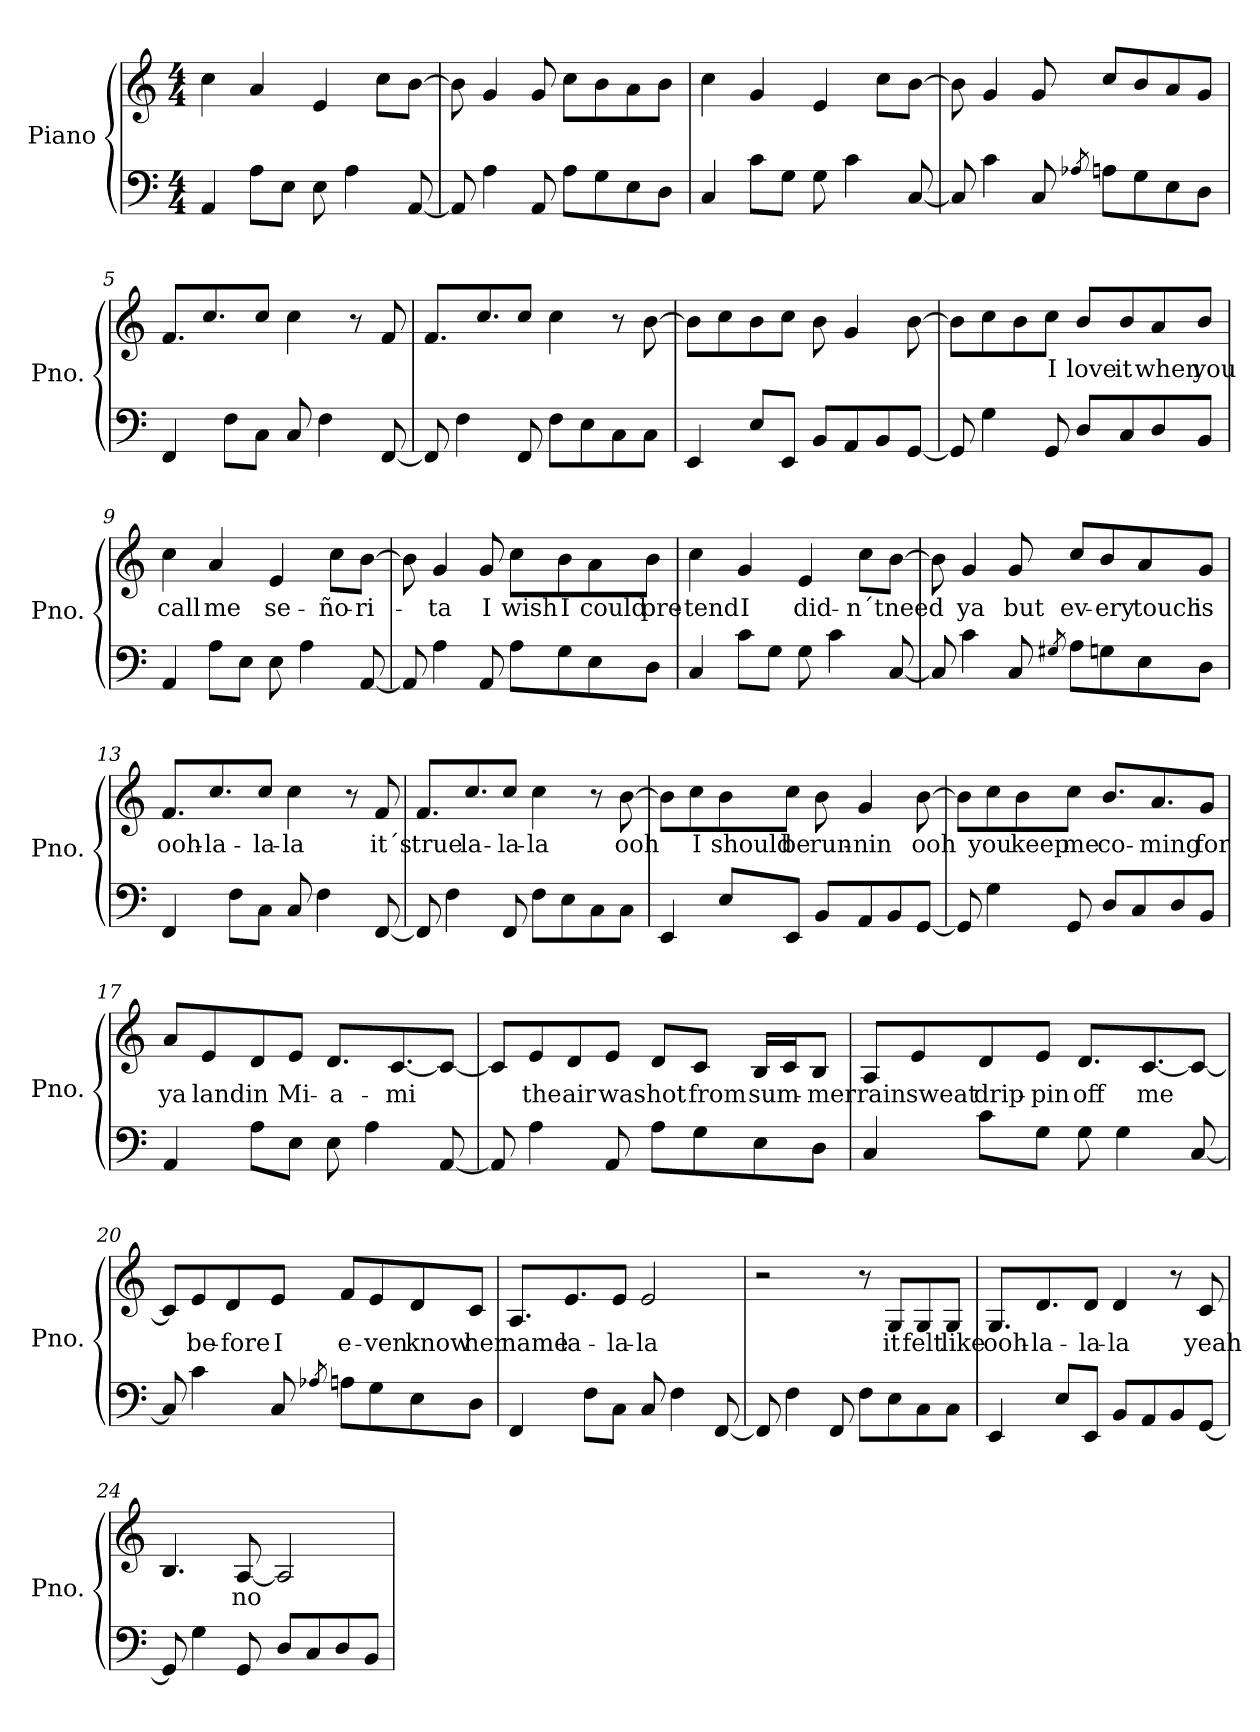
**kern	**kern	**text
*part1	*part1	*part1
*staff2	*staff1	*staff1
*I"Piano	*	*
*I'Pno.	*	*
*clefF4	*clefG2	*
*k[]	*k[]	*
*M4/4	*M4/4	*
*MM116	*MM116	*
=1	=1	=1
4AA/	4cc\	.
8A\L	4a/	.
8E\J	.	.
8E\	4e/	.
4A\	.	.
.	8cc\L	.
[8AA/	[8b\J	.
=2	=2	=2
8AA/]	8b\]	.
4A\	4g/	.
8AA/	8g/	.
8A\L	8cc\L	.
8G\	8b\	.
8E\	8a\	.
8D\J	8b\J	.
=3	=3	=3
4C/	4cc\	.
8c\L	4g/	.
8G\J	.	.
8G\	4e/	.
4c\	.	.
.	8cc\L	.
[8C/	[8b\J	.
=4	=4	=4
8C/]	8b\]	.
4c\	4g/	.
8C/	8g/	.
8qA-X/	.	.
8An\L	8cc/L	.
8G\	8b/	.
8E\	8a/	.
8D\J	8g/J	.
=5	=5	=5
4FF/	8.f/L	.
.	8.cc/	.
8F\L	.	.
8C\J	8cc/J	.
8C/	4cc\	.
4F\	.	.
.	8r	.
[8FF/	8f/	.
!!LO:LB:g=z
=6	=6	=6
8FF/]	8.f/L	.
4F\	.	.
.	8.cc/	.
8FF/	8cc/J	.
8F\L	4cc\	.
8E\	.	.
8C\	8r	.
8C\J	[8b\	.
=7	=7	=7
4EE/	8b\L]	.
.	8cc\	.
8E/L	8b\	.
8EE/J	8cc\J	.
8BB/L	8b\	.
8AA/	4g/	.
8BB/	.	.
[8GG/J	[8b\	.
=8	=8	=8
8GG/]	8b\L]	.
4G\	8cc\	.
.	8b\	.
!	!	!LO:LY:b
8GG/	8cc\J	I
!	!	!LO:LY:b
8D/L	8b/L	love
!	!	!LO:LY:b
8C/	8b/	it
!	!	!LO:LY:b
8D/	8a/	when
!	!	!LO:LY:b
8BB/J	8b/J	you
=9	=9	=9
!	!	!LO:LY:b
4AA/	4cc\	call
!	!	!LO:LY:b
8A\L	4a/	me
8E\J	.	.
!	!	!LO:LY:b
8E\	4e/	se-
4A\	.	.
!	!	!LO:LY:b
.	8cc\L	-ño-
!	!	!LO:LY:b
[8AA/	[8b\J	-ri-
!!LO:LB:g=z
=10	=10	=10
8AA/]	8b\]	.
!	!	!LO:LY:b
4A\	4g/	-ta
!	!	!LO:LY:b
8AA/	8g/	I
!	!	!LO:LY:b
8A\L	8cc\L	wish
!	!	!LO:LY:b
8G\	8b\	I
!	!	!LO:LY:b
8E\	8a\	could
!	!	!LO:LY:b
8D\J	8b\J	pre-
=11	=11	=11
!	!	!LO:LY:b
4C/	4cc\	-tend
!	!	!LO:LY:b
8c\L	4g/	I
8G\J	.	.
!	!	!LO:LY:b
8G\	4e/	did-
4c\	.	.
!	!	!LO:LY:b
.	8cc\L	-n´t
!	!	!LO:LY:b
[8C/	[8b\J	need
=12	=12	=12
8C/]	8b\]	.
!	!	!LO:LY:b
4c\	4g/	ya
!	!	!LO:LY:b
8C/	8g/	but
8qG#X/	.	.
!	!	!LO:LY:b
8A\L	8cc/L	ev-
!	!	!LO:LY:b
8Gn\	8b/	-ery
!	!	!LO:LY:b
8E\	8a/	touch
!	!	!LO:LY:b
8D\J	8g/J	is
=13	=13	=13
!	!	!LO:LY:b
4FF/	8.f/L	ooh-
!	!	!LO:LY:b
.	8.cc/	-la-
8F\L	.	.
!	!	!LO:LY:b
8C\J	8cc/J	-la-
!	!	!LO:LY:b
8C/	4cc\	-la
4F\	.	.
.	8r	.
!	!	!LO:LY:b
[8FF/	8f/	it´s
!!LO:LB:g=z
=14	=14	=14
!	!	!LO:LY:b
8FF/]	8.f/L	true
4F\	.	.
!	!	!LO:LY:b
.	8.cc/	la-
!	!	!LO:LY:b
8FF/	8cc/J	-la-
!	!	!LO:LY:b
8F\L	4cc\	-la
8E\	.	.
8C\	8r	.
!	!	!LO:LY:b
8C\J	[8b\	ooh
=15	=15	=15
4EE/	8b\L]	.
!	!	!LO:LY:b
.	8cc\	I
!	!	!LO:LY:b
8E/L	8b\	should
!	!	!LO:LY:b
8EE/J	8cc\J	be
!	!	!LO:LY:b
8BB/L	8b\	run-
!	!	!LO:LY:b
8AA/	4g/	-nin
8BB/	.	.
!	!	!LO:LY:b
[8GG/J	[8b\	ooh
=16	=16	=16
8GG/]	8b\L]	.
!	!	!LO:LY:b
4G\	8cc\	you
!	!	!LO:LY:b
.	8b\	keep
!	!	!LO:LY:b
8GG/	8cc\J	me
!	!	!LO:LY:b
8D/L	8.b/L	co-
8C/	.	.
!	!	!LO:LY:b
.	8.a/	-ming
8D/	.	.
!	!	!LO:LY:b
8BB/J	8g/J	for
!!LO:LB:g=z
=17	=17	=17
!	!	!LO:LY:b
4AA/	8a/L	ya
!	!	!LO:LY:b
.	8e/	land
!	!	!LO:LY:b
8A\L	8d/	in
!	!	!LO:LY:b
8E\J	8e/J	Mi-
!	!	!LO:LY:b
8E\	8.d/L	-a-
4A\	.	.
!	!	!LO:LY:b
.	[8.c/	-mi
[8AA/	8c/J_	.
=18	=18	=18
8AA/]	8c/L]	.
!	!	!LO:LY:b
4A\	8e/	the
!	!	!LO:LY:b
.	8d/	air
!	!	!LO:LY:b
8AA/	8e/J	was
!	!	!LO:LY:b
8A\L	8d/L	hot
!	!	!LO:LY:b
8G\	8c/J	from
!	!	!LO:LY:b
8E\	16B/LL	sum-
.	16c/J	.
!	!	!LO:LY:b
8D\J	8B/J	-mer
=19	=19	=19
!	!	!LO:LY:b
4C/	8A/L	rain
!	!	!LO:LY:b
.	8e/	sweat
!	!	!LO:LY:b
8c\L	8d/	drip-
!	!	!LO:LY:b
8G\J	8e/J	-pin
!	!	!LO:LY:b
8G\	8.d/L	off
4G\	.	.
!	!	!LO:LY:b
.	[8.c/	me
[8C/	8c/J_	.
!!LO:PB:g=z
=20	=20	=20
8C/]	8c/L]	.
!	!	!LO:LY:b
4c\	8e/	be-
!	!	!LO:LY:b
.	8d/	-fore
!	!	!LO:LY:b
8C/	8e/J	I
8qA-X/	.	.
!	!	!LO:LY:b
8An\L	8f/L	e-
!	!	!LO:LY:b
8G\	8e/	-ven
!	!	!LO:LY:b
8E\	8d/	know
!	!	!LO:LY:b
8D\J	8c/J	her
=21	=21	=21
!	!	!LO:LY:b
4FF/	8.A/L	name
!	!	!LO:LY:b
.	8.e/	la-
8F\L	.	.
!	!	!LO:LY:b
8C\J	8e/J	-la-
!	!	!LO:LY:b
8C/	2e/	-la
4F\	.	.
[8FF/	.	.
=22	=22	=22
8FF/]	2r	.
4F\	.	.
8FF/	.	.
8F\L	8r	.
!	!	!LO:LY:b
8E\	8G/L	it
!	!	!LO:LY:b
8C\	8G/	felt
!	!	!LO:LY:b
8C\J	8G/J	like
!!LO:LB:g=z
=23	=23	=23
!	!	!LO:LY:b
4EE/	8.G/L	ooh-
!	!	!LO:LY:b
.	8.d/	-la-
8E/L	.	.
!	!	!LO:LY:b
8EE/J	8d/J	-la-
!	!	!LO:LY:b
8BB/L	4d/	-la
8AA/	.	.
8BB/	8r	.
!	!	!LO:LY:b
[8GG/J	8c/	yeah
=24	=24	=24
8GG/]	4.B/	.
4G\	.	.
!	!	!LO:LY:b
8GG/	[8A/	no
8D/L	2A/]	.
8C/	.	.
8D/	.	.
8BB/J	.	.
=	=	=
*-	*-	*-
